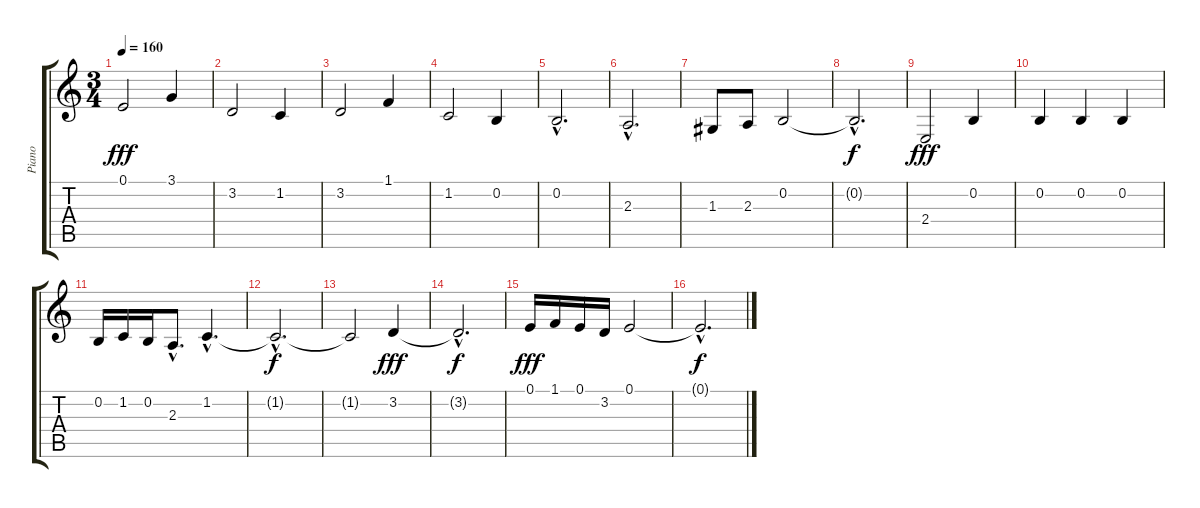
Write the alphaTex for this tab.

\track ("Piano" "Piano") {instrument acousticgrandpiano}
\staff {score tabs}
\tuning (E4 B3 G3 D3 A2 E2) {hide}
\ts (3 4)
\tempo 160
\clef g2
\ks c
0.1.2{dy fff} 3.1.4 |
3.2.2 1.2.4 |
3.2.2 1.1.4 |
1.2.2 0.2.4 |
0.2{hac}.2{d} |
2.3{hac}.2{d} |
1.3.8 2.3.8 0.2.2 |
0.2{hac t}.2{d dy f} |
2.4.2{dy fff} 0.2.4 |
0.2.4 0.2.4 0.2.4 |
0.2.16 1.2.16 0.2.16 2.3{hac}.8{d} 1.2{hac}.4{d} |
1.2{hac t}.2{d dy f} |
1.2{t}.2 3.2.4{dy fff} |
3.2{hac t}.2{d dy f} |
0.1.16{dy fff} 1.1.16 0.1.16 3.2.16 0.1.2 |
0.1{hac t}.2{d dy f}
